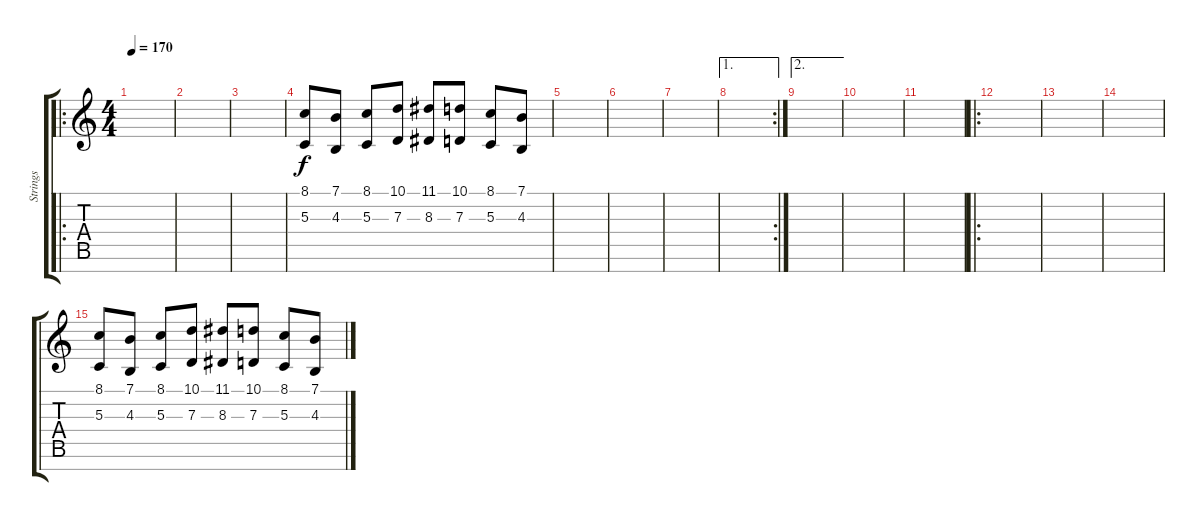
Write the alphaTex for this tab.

\track ("Strings" "Strings") {instrument stringensemble1}
\staff {score tabs}
\tuning (E4 B3 G3 D3 A2 E2 B1) {hide}
\ro
\ts (4 4)
\tempo 170
\clef g2
\ks c
|
|
|
(8.1 5.3).8 (7.1 4.3).8 (8.1 5.3).8 (10.1 7.3).8 (11.1 8.3).8 (10.1 7.3).8 (8.1 5.3).8 (7.1 4.3).8 |
|
|
|
\ae 1
\rc 2
|
\ae 2
|
|
|
\ro
|
|
|
(8.1 5.3).8 (7.1 4.3).8 (8.1 5.3).8 (10.1 7.3).8 (11.1 8.3).8 (10.1 7.3).8 (8.1 5.3).8 (7.1 4.3).8
